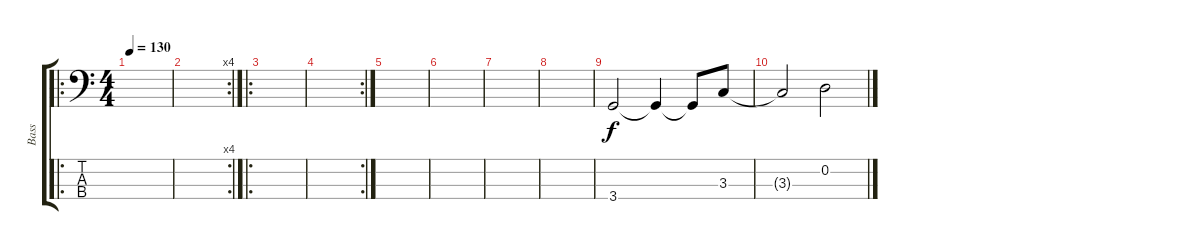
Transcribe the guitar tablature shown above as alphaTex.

\track ("Bass" "Bass") {instrument electricbassfinger}
\staff {score tabs}
\tuning (G2 D2 A1 E1) {hide}
\ro
\ts (4 4)
\tempo 130
\clef f4
\ks c
|
\rc 4
|
\ro
|
\rc 2
|
|
|
|
|
3.4.2 3.4{t}.4 3.4{t}.8 3.3.8 |
3.3{t}.2 0.2.2
